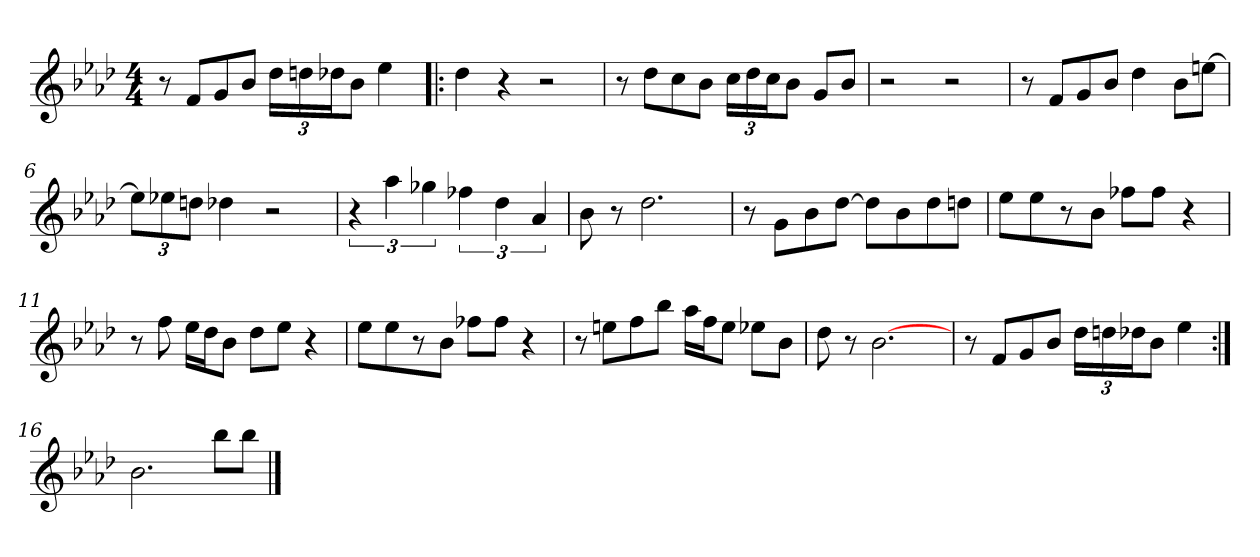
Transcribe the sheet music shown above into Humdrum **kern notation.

**kern
*part1
*staff1
*clefG2
*k[b-e-a-d-]
*A-:
*M4/4
=1
8r
8f/L
8g/
8b-/J
24dd-\LL
24ddn\
24dd-X\J
8b-\J
4ee-\
=2!|:
4dd-\
4r
2r
=3
8r
8dd-\L
8cc\
8b-\J
24cc\LL
24dd-\
24cc\J
8b-\J
8g/L
8b-/J
=4
2r
2r
!!LO:LB:g=z
=5
8r
8f/L
8g/
8b-/J
4dd-\
8b-\L
[8een\J
=6
12ee\L]
12ee-X\
12ddn\J
4dd-X\
2r
=7
6r
6aa-\
6gg-X\
6ff-X\
6dd-\
6a-/
=8
8b-\
8r
2.dd-\
=9
8r
8g\L
8b-\
[8dd-\J
8dd-\L]
8b-\
8dd-\
8ddn\J
!!LO:LB:g=z
=10
8ee-\L
8ee-\
8r
8b-\J
8ff-X\L
8ff-\J
4r
=11
8r
8ff\
16ee-\LL
16dd-\J
8b-\J
8dd-\L
8ee-\J
4r
=12
8ee-\L
8ee-\
8r
8b-\J
8ff-X\L
8ff-\J
4r
=13
8r
8een\L
8ff\
8bb-\J
16aa-\LL
16ff\J
8ee\J
8ee-X\L
8b-\J
=14
8dd-\
8r
[2.b-\
!!LO:LB:g=z
=15
8r
8f/L
8g/
8b-/J
24dd-\LL
24ddn\
24dd-X\J
8b-\J
4ee-\
=16:|!
2.b-\
8bb-\L
8bb-\J
==
*-
